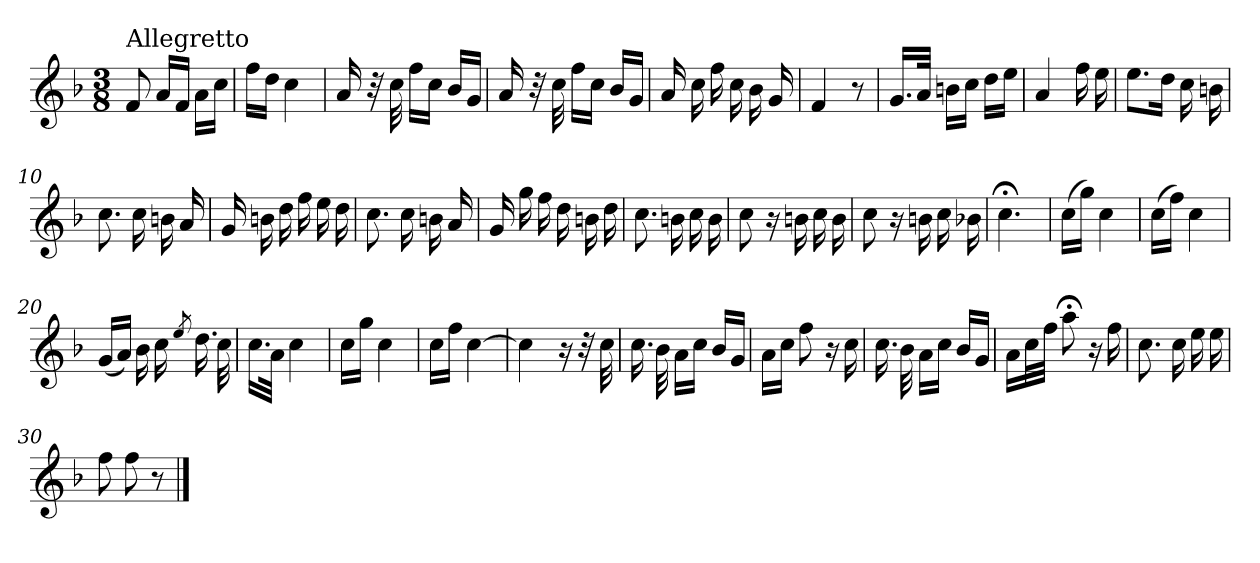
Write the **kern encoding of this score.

**kern
*part1
*staff1
*clefG2
*k[b-]
*F:
*M3/8
=1
!LO:TX:a:t=Allegretto
8f/
16a/LL
16f/JJ
16a\LL
16cc\JJ
=2
16ff\LL
16dd\JJ
4cc\
=3
16a/
32r
32cc\
16ff\LL
16cc\JJ
16b-/LL
16g/JJ
=4
16a/
32r
32cc\
16ff\LL
16cc\JJ
16b-/LL
16g/JJ
=5
16a/
16cc\
16ff\
16cc\
16b-\
16g/
=6
4f/
8r
=7
16.g/LL
32a/JJk
16bn\LL
16cc\JJ
16dd\LL
16ee\JJ
!!LO:LB:g=z
=8
4a/
16ff\
16ee\
=9
8.ee\L
16dd\Jk
16cc\
16bn\
=10
8.cc\
16cc\
16bn\
16a/
=11
16g/
16bn\
16dd\
16ff\
16ee\
16dd\
=12
8.cc\
16cc\
16bn\
16a/
=13
16g/
16gg\
16ff\
16dd\
16bn\
16dd\
=14
8.cc\
16bn\
16cc\
16b\
=15
8cc\
16r
16bn\
16cc\
16b\
!!LO:LB:g=z
=16
8cc\
16r
16bn\
16cc\
16b-X\
=17
4.cc;<\
=18
(>16cc\LL
16gg\JJ)
4cc\
=19
(>16cc\LL
16ff\JJ)
4cc\
=20
(<16g/LL
16a/JJ)
16b-\
16cc\
8qee/
16.dd\
32cc\
=21
16.cc\LL
32a\JJk
4cc\
=22
16cc\LL
16gg\JJ
4cc\
=23
16cc\LL
16ff\JJ
[4cc\
=24
4cc\]
16r
32r
32cc\
!!LO:LB:g=z
=25
16.cc\
32b-\
16a\LL
16cc\JJ
16b-/LL
16g/JJ
=26
16a\LL
16cc\JJ
8ff\
16r
16cc\
!!LO:LB:g=z
=27
16.cc\
32b-\
16a\LL
16cc\JJ
16b-/LL
16g/JJ
=28
16a\LL
32cc\L
32ff\JJJ
8aa;<\
16r
16ff\
=29
8.cc\
16cc\
16ee\
16ee\
=30
8ff\
8ff\
8r
==
*-
